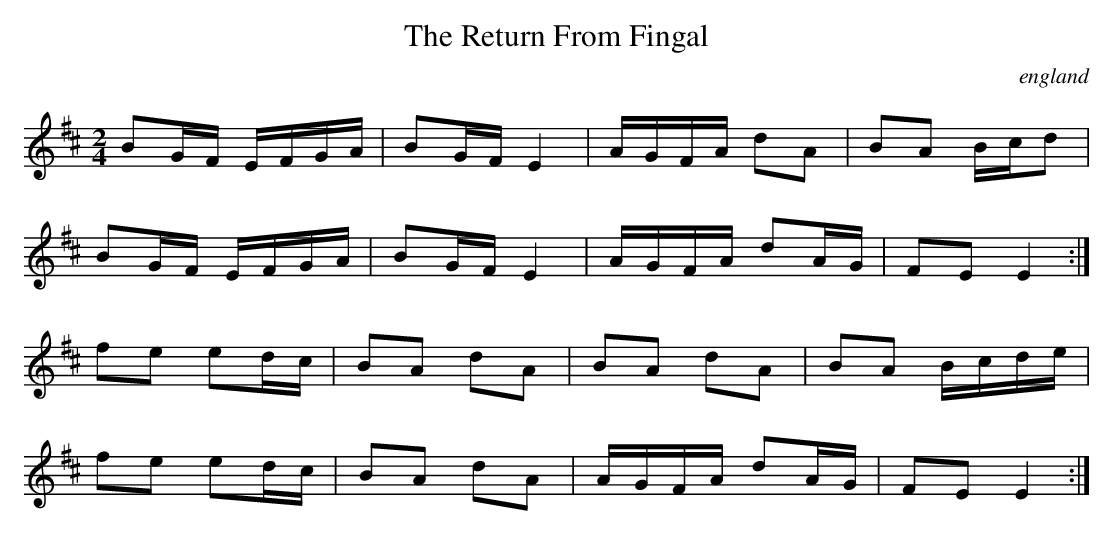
X:1
T:Return From Fingal, The
O:england
M:2/4
L:1/16
K:EDor
B2GF EFGA|B2GF E4|AGFA d2A2|B2A2 Bcd2|
B2GF EFGA|B2GF E4|AGFA d2AG|F2E2 E4:|
f2e2 e2dc|B2A2 d2A2|B2A2 d2A2|B2A2 Bcde|
f2e2 e2dc|B2A2 d2A2|AGFA d2AG|F2E2 E4:|
